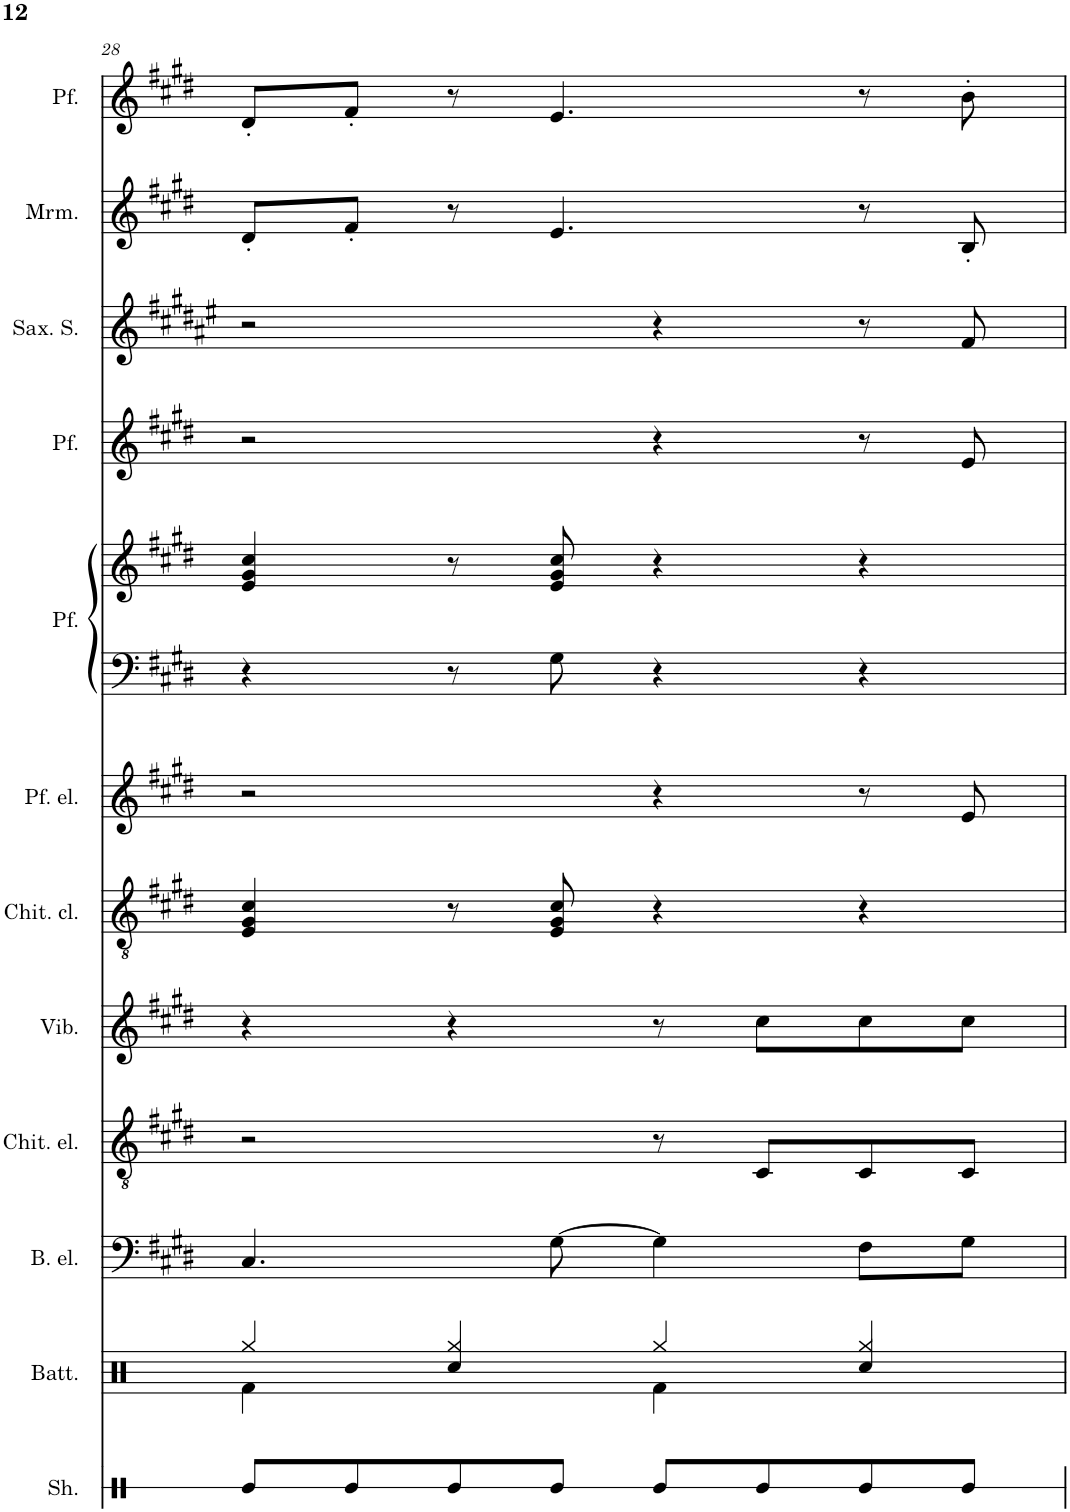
**kern	**kern	**kern	**kern	**kern	**kern	**kern	**kern	**kern	**kern	**kern	**kern	**kern
*part12	*part11	*part10	*part9	*part8	*part7	*part6	*part5	*part5	*part4	*part3	*part2	*part1
*staff13	*staff12	*staff11	*staff10	*staff9	*staff8	*staff7	*staff6	*staff5	*staff4	*staff3	*staff2	*staff1
*I"Shaker	*I"Batteria	*I"Basso elettrico	*I"Chitarra elettrica	*I"Vibrafono	*I"Chitarra acustica	*I"Piano elettrico	*I"Piano	*	*I"Piano	*I"Saxophone Soprano	*I"Marimba	*I"Piano
*I'Sh.	*I'Batt.	*I'B. el.	*I'Chit. el.	*I'Vib.	*	*	*	*	*	*I'Sax. S.	*I'Mrm.	*
!!LO:PB:g=z
*clefX	*clefX	*clefF4	*clefGv2	*clefG2	*clefGv2	*clefG2	*clefF4	*clefG2	*clefG2	*clefG2	*clefG2	*clefG2
*	*	*Trd7c12	*	*	*	*	*	*	*	*Trd1c2	*	*Trd1c2
*k[]	*k[]	*k[f#c#g#d#]	*k[f#c#g#d#]	*k[f#c#g#d#]	*k[f#c#g#d#]	*k[f#c#g#d#]	*k[f#c#g#d#]	*k[f#c#g#d#]	*k[f#c#g#d#]	*k[f#c#g#d#a#e#]	*k[f#c#g#d#]	*k[f#c#g#d#]
*M4/4	*M4/4	*M4/4	*M4/4	*M4/4	*M4/4	*M4/4	*M4/4	*M4/4	*M4/4	*M4/4	*M4/4	*M4/4
=28	=28	=28	=28	=28	=28	=28	=28	=28	=28	=28	=28	=28
*	*^	*	*	*	*	*	*	*	*	*	*	*
8Re/L	4Rgg/	4Rf\	4.C#/	2r	4r	4E/ 4G#/ 4c#/	2r	4r	4e/ 4g#/ 4cc#/	2r	2r	8d#'/L	8d#'/L
8Re/	.	.	.	.	.	.	.	.	.	.	.	8f#'/J	8f#'/J
8Re/	4Rgg/	4Rcc/	.	.	4r	8r	.	8r	8r	.	.	8r	8r
8Re/J	.	.	[8G#\	.	.	8E/ 8G#/ 8c#/	.	8G#\	8e/ 8g#/ 8cc#/	.	.	4.e/	4.e/
8Re/L	4Rgg/	4Rf\	4G#\]	8r	8r	4r	4r	4r	4r	4r	4r	.	.
8Re/	.	.	.	8C#/L	8cc#\L	.	.	.	.	.	.	.	.
8Re/	4Rgg/	4Rcc/	8F#\L	8C#/	8cc#\	4r	8r	4r	4r	8r	8r	8r	8r
8Re/J	.	.	8G#\J	8C#/J	8cc#\J	.	8e/	.	.	8e/	8f#/	8B'/	8b'\
*	*v	*v	*	*	*	*	*	*	*	*	*	*	*
=	=	=	=	=	=	=	=	=	=	=	=	=
*-	*-	*-	*-	*-	*-	*-	*-	*-	*-	*-	*-	*-
